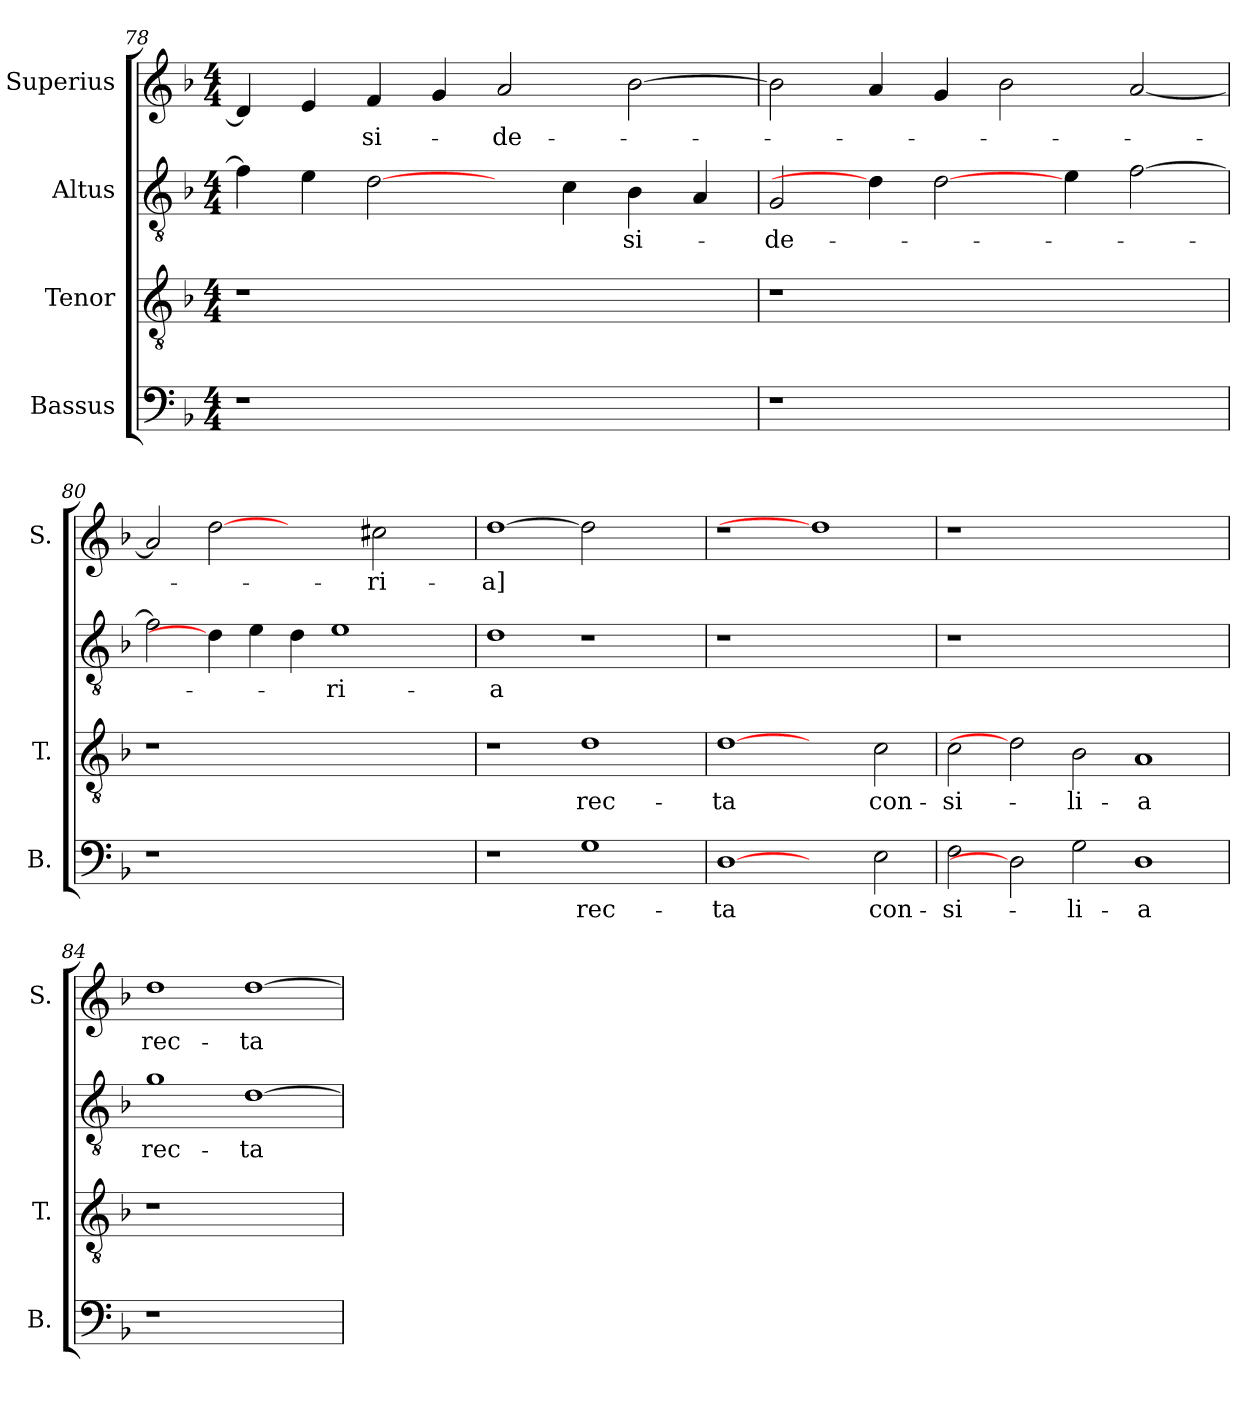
**kern	**text	**kern	**text	**kern	**text	**kern	**text
*part4	*part4	*part3	*part3	*part2	*part2	*part1	*part1
*staff4	*staff4	*staff3	*staff3	*staff2	*staff2	*staff1	*staff1
*I"Bassus	*	*I"Tenor	*	*I"Altus	*	*I"Superius	*
*I'B.	*	*I'T.	*	*	*	*I'S.	*
*clefF4	*	*clefGv2	*	*clefGv2	*	*clefG2	*
*	*	*ITrd7c12	*	*ITrd7c12	*	*	*
*k[b-]	*	*k[b-]	*	*k[b-]	*	*k[b-]	*
*F:	*	*F:	*	*F:	*	*F:	*
*M4/4	*	*M4/4	*	*M4/4	*	*M4/4	*
=78	=78	=78	=78	=78	=78	=78	=78
!LO:N:vis=1	!	!LO:N:vis=1	!	!	!	!	!
1r	.	1r	.	4Fi\]	.	4di/]	.
.	.	.	.	4Ei\	.	4ei/	.
!	!	!	!	!	!	!	!LO:LY:b:color=#000000
.	.	.	.	[2Di\	.	4fi/	-si-
.	.	.	.	.	.	4gi/	.
!	!	!	!	!	!	!	!LO:LY:b:color=#000000
1ryy	.	1ryy	.	4ryy	.	2ai/	-de-
.	.	.	.	4Ci\	.	.	.
!	!	!	!	!	!LO:LY:b:color=#000000	!	!
.	.	.	.	4BB-i\	-si-	[>2b-i\	.
.	.	.	.	4AAi/	.	.	.
=79	=79	=79	=79	=79	=79	=79	=79
!LO:N:vis=1	!	!LO:N:vis=1	!	!	!	!	!
!	!	!	!	!	!LO:LY:b:color=#000000	!	!
1r	.	1r	.	2GGi/	-de-	2b-i\]	.
.	.	.	.	4Di\]	.	4ai/	.
.	.	.	.	[2Di\	.	4gi/	.
1ryy	.	1ryy	.	.	.	2b-i\	.
.	.	.	.	4Ei\	.	.	.
.	.	.	.	[>2Fi\	.	[<2ai/	.
=80	=80	=80	=80	=80	=80	=80	=80
!LO:N:vis=1	!	!LO:N:vis=1	!	!	!	!	!
1r	.	1r	.	2Fi\]	.	2ai/]	.
.	.	.	.	4Di\]	.	[2ddi	.
.	.	.	.	4Ei\	.	.	.
1ryy	.	1ryy	.	4Di\	.	2ryy	.
!	!	!	!	!	!LO:LY:b:color=#000000	!	!
.	.	.	.	1Ei	-ri-	.	.
!	!	!	!	!	!	!	!LO:LY:b:color=#000000
.	.	.	.	.	.	2cc#Xi\	-ri-
4ryy	.	4ryy	.	.	.	4ryy	.
=81	=81	=81	=81	=81	=81	=81	=81
!	!	!	!	!	!LO:LY:b:color=#000000	!	!
!	!	!	!	!	!	!	!LO:LY:b:color=#000000
1r	.	1r	.	1Di	-a	[1ddi	-a]
!	!LO:LY:b:color=#000000	!	!	!	!	!	!
!	!	!	!LO:LY:b:color=#000000	!	!	!	!
1Gi	rec-	1Di	rec-	1r	.	2ddi]	.
.	.	.	.	.	.	2ryy	.
!!LO:LB:g=z
=82	=82	=82	=82	=82	=82	=82	=82
!	!LO:LY:b:color=#000000	!	!	!	!	!	!
!	!	!	!LO:LY:b:color=#000000	!LO:N:vis=1	!	!LO:N:vis=1	!
[1Di	-ta	[1Di	-ta	1r	.	1r	.
2ryy	.	2ryy	.	1ryy	.	1ddi]	.
!	!LO:LY:b:color=#000000	!	!	!	!	!	!
!	!	!	!LO:LY:b:color=#000000	!	!	!	!
2Ei\	con-	2Ci\	con-	.	.	.	.
=83	=83	=83	=83	=83	=83	=83	=83
!	!LO:LY:b:color=#000000	!	!	!	!	!	!
!	!	!	!LO:LY:b:color=#000000	!LO:N:vis=1	!	!LO:N:vis=1	!
2Fi\	-si-	2Ci\	-si-	1r	.	1r	.
2Di]	.	2Di]	.	.	.	.	.
!	!LO:LY:b:color=#000000	!	!	!	!	!	!
!	!	!	!LO:LY:b:color=#000000	!	!	!	!
2Gi\	-li-	2BB-i\	-li-	1.ryy	.	1.ryy	.
!	!LO:LY:b:color=#000000	!	!	!	!	!	!
!	!	!	!LO:LY:b:color=#000000	!	!	!	!
1Di	-a	1AAi	-a	.	.	.	.
=84	=84	=84	=84	=84	=84	=84	=84
!LO:N:vis=1	!	!LO:N:vis=1	!	!	!	!	!
!	!	!	!	!	!LO:LY:b:color=#000000	!	!
!	!	!	!	!	!	!	!LO:LY:b:color=#000000
1r	.	1r	.	1Gi	rec-	1ddi	rec-
!	!	!	!	!	!LO:LY:b:color=#000000	!	!
!	!	!	!	!	!	!	!LO:LY:b:color=#000000
1ryy	.	1ryy	.	[>1Di	-ta	[>1ddi	-ta
=	=	=	=	=	=	=	=
*-	*-	*-	*-	*-	*-	*-	*-
